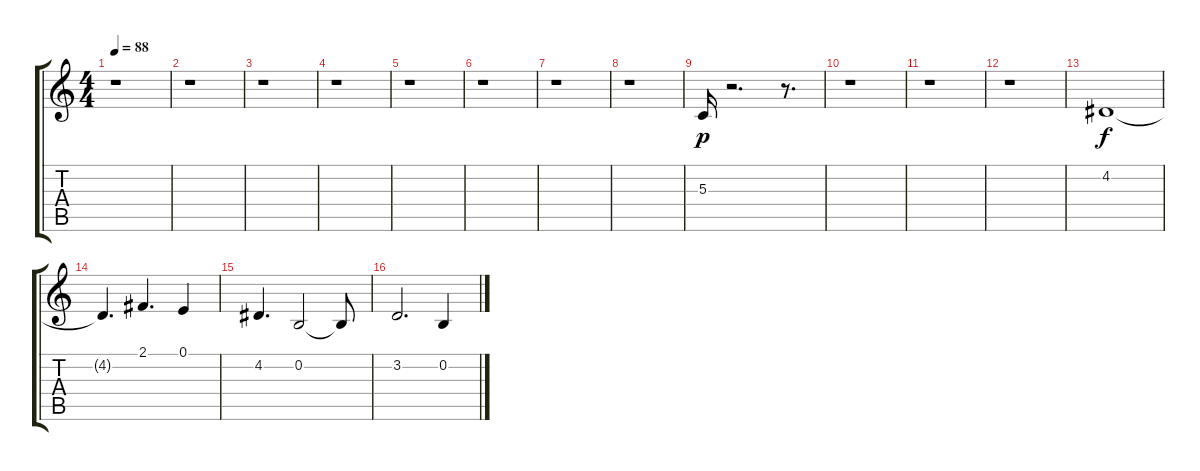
\track ("          07/99" "          ") {instrument trombone}
\staff {score tabs}
\tuning (E4 B3 G3 D3 A2 E2) {hide}
\ts (4 4)
\tempo 88
\clef g2
\ks c
r.1{dy p} |
r.1 |
r.1 |
r.1 |
r.1 |
r.1 |
r.1 |
r.1 |
5.3.16 r.2{d} r.8{d} |
r.1 |
r.1 |
r.1 |
4.2.1{dy f} |
4.2{t}.4{d} 2.1.4{d} 0.1.4 |
4.2.4{d} 0.2.2 0.2{t}.8 |
3.2.2{d} 0.2.4
